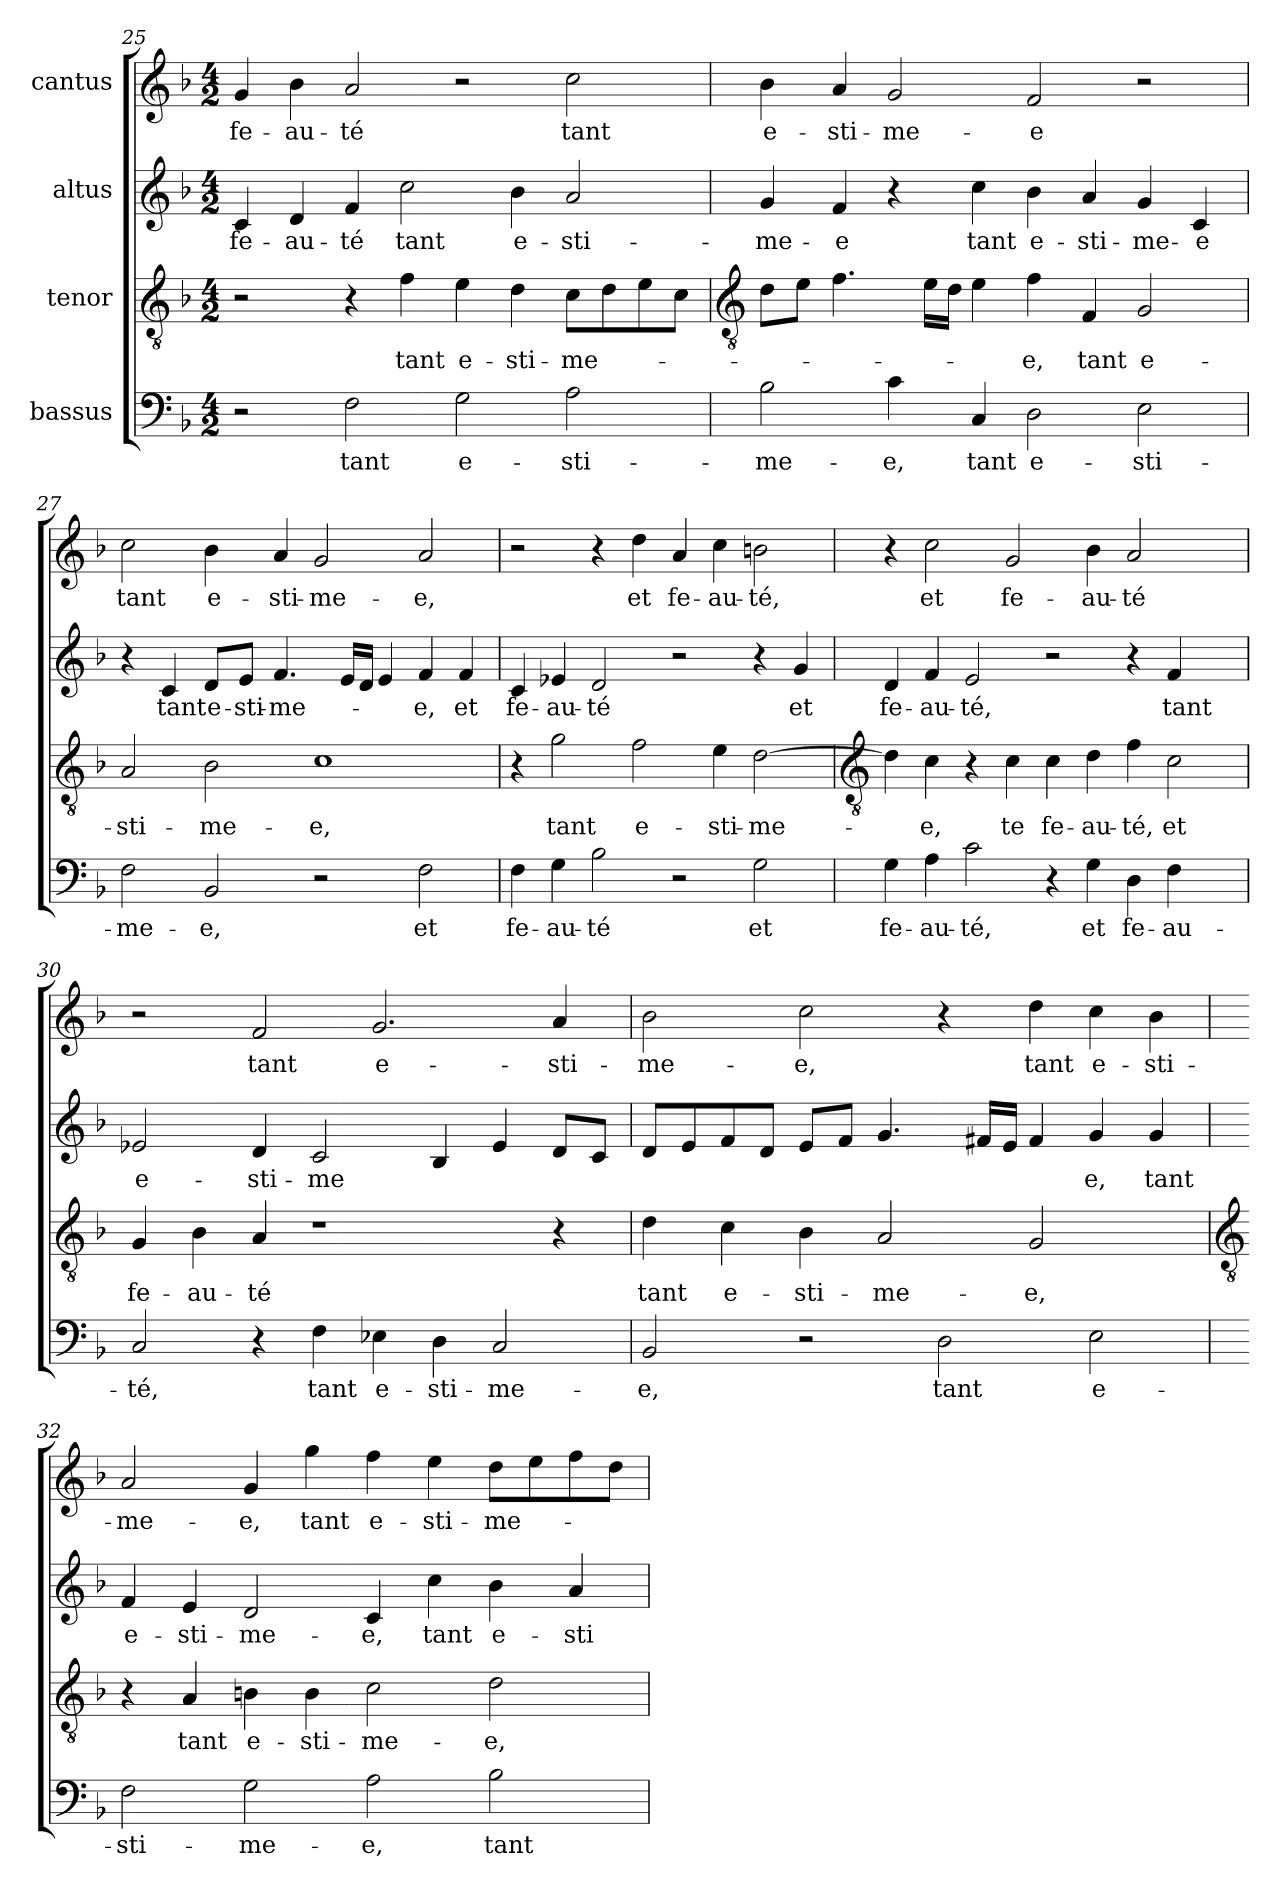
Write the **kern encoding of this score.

**kern	**text	**kern	**text	**kern	**text	**kern	**text
*part4	*part4	*part3	*part3	*part2	*part2	*part1	*part1
*staff4	*staff4	*staff3	*staff3	*staff2	*staff2	*staff1	*staff1
*I"bassus	*	*I"tenor	*	*I"altus	*	*I"cantus	*
*clefF4	*	*clefGv2	*	*clefG2	*	*clefG2	*
*k[b-]	*	*k[b-]	*	*k[b-]	*	*k[b-]	*
*F:	*	*F:	*	*F:	*	*F:	*
*M4/2	*	*M4/2	*	*M4/2	*	*M4/2	*
=25	=25	=25	=25	=25	=25	=25	=25
!	!	!	!	!	!LO:LY:b	!	!LO:LY:b
2r	.	2r	.	4c	fe-	4g	fe-
!	!	!	!	!	!LO:LY:b	!	!LO:LY:b
.	.	.	.	4d	-au-	4b-	-au-
!	!LO:LY:b	!	!	!	!LO:LY:b	!	!LO:LY:b
2F	tant	4r	.	4f	-té	2a	-té
!	!	!	!LO:LY:b	!	!LO:LY:b	!	!
.	.	4f	tant	2cc	tant	.	.
!	!LO:LY:b	!	!LO:LY:b	!	!	!	!
2G	e-	4e	e-	.	.	2r	.
!	!	!	!LO:LY:b	!	!LO:LY:b	!	!
.	.	4d	-sti-	4b-	e-	.	.
!	!LO:LY:b	!	!LO:LY:b	!	!LO:LY:b	!	!LO:LY:b
2A	-sti-	8cL	-me-	2a	-sti-	2cc	tant
.	.	8d	.	.	.	.	.
.	.	8e	.	.	.	.	.
.	.	8cJ	.	.	.	.	.
!!LO:LB:g=z
=26	=26	=26	=26	=26	=26	=26	=26
*	*	*clefGv2	*	*	*	*	*
!	!LO:LY:b	!	!	!	!LO:LY:b	!	!LO:LY:b
2B-	-me-	8dL	.	4g	-me-	4b-	e-
.	.	8eJ	.	.	.	.	.
!	!	!	!	!	!LO:LY:b	!	!LO:LY:b
.	.	4.f	.	4f	-e	4a	-sti-
!	!LO:LY:b	!	!	!	!	!	!LO:LY:b
4c	-e,	.	.	4r	.	2g	-me-
.	.	16eLL	.	.	.	.	.
.	.	16dJJ	.	.	.	.	.
!	!LO:LY:b	!	!	!	!LO:LY:b	!	!
4C	tant	4e	.	4cc	tant	.	.
!	!LO:LY:b	!	!LO:LY:b	!	!LO:LY:b	!	!LO:LY:b
2D	e-	4f	-e,	4b-	e-	2f	-e
!	!	!	!LO:LY:b	!	!LO:LY:b	!	!
.	.	4F	tant	4a	-sti-	.	.
!	!LO:LY:b	!	!LO:LY:b	!	!LO:LY:b	!	!
2E	-sti-	2G	e-	4g	-me-	2r	.
!	!	!	!	!	!LO:LY:b	!	!
.	.	.	.	4c	-e	.	.
=27	=27	=27	=27	=27	=27	=27	=27
!	!LO:LY:b	!	!LO:LY:b	!	!	!	!LO:LY:b
2F	-me-	2A	-sti-	4r	.	2cc	tant
!	!	!	!	!	!LO:LY:b	!	!
.	.	.	.	4c	tant	.	.
!	!LO:LY:b	!	!LO:LY:b	!	!LO:LY:b	!	!LO:LY:b
2BB-	-e,	2B-	-me-	8dL	e-	4b-	e-
!	!	!	!	!	!LO:LY:b	!	!
.	.	.	.	8eJ	-sti-	.	.
!	!	!	!	!	!LO:LY:b	!	!LO:LY:b
.	.	.	.	4.f	-me-	4a	-sti-
!	!	!	!LO:LY:b	!	!	!	!LO:LY:b
2r	.	1c	-e,	.	.	2g	-me-
.	.	.	.	16eLL	.	.	.
.	.	.	.	16dJJ	.	.	.
.	.	.	.	4e	.	.	.
!	!LO:LY:b	!	!	!	!LO:LY:b	!	!LO:LY:b
2F	et	.	.	4f	-e,	2a	-e,
!	!	!	!	!	!LO:LY:b	!	!
.	.	.	.	4f	et	.	.
=28	=28	=28	=28	=28	=28	=28	=28
!	!LO:LY:b	!	!	!	!LO:LY:b	!	!
4F	fe-	4r	.	4c	fe-	2r	.
!	!LO:LY:b	!	!LO:LY:b	!	!LO:LY:b	!	!
4G	-au-	2g	tant	4e-X	-au-	.	.
!	!LO:LY:b	!	!	!	!LO:LY:b	!	!
2B-	-té	.	.	2d	-té	4r	.
!	!	!	!LO:LY:b	!	!	!	!LO:LY:b
.	.	2f	e-	.	.	4dd	et
!	!	!	!	!	!	!	!LO:LY:b
2r	.	.	.	2r	.	4a	fe-
!	!	!	!LO:LY:b	!	!	!	!LO:LY:b
.	.	4e	-sti-	.	.	4cc	-au-
!	!LO:LY:b	!	!LO:LY:b	!	!	!	!LO:LY:b
2G	et	[2d	-me-	4r	.	2bn	-té,
!	!	!	!	!	!LO:LY:b	!	!
.	.	.	.	4g	et	.	.
!!LO:LB:g=z
=29	=29	=29	=29	=29	=29	=29	=29
*	*	*clefGv2	*	*	*	*	*
!	!LO:LY:b	!	!	!	!LO:LY:b	!	!
4G	fe-	4d]	.	4d	fe-	4r	.
!	!LO:LY:b	!	!LO:LY:b	!	!LO:LY:b	!	!LO:LY:b
4A	-au-	4c	-e,	4f	-au-	2cc	et
!	!LO:LY:b	!	!	!	!LO:LY:b	!	!
2c	-té,	4r	.	2e	-té,	.	.
!	!	!	!LO:LY:b	!	!	!	!LO:LY:b
.	.	4c	te	.	.	2g	fe-
!	!	!	!LO:LY:b	!	!	!	!
4r	.	4c	fe-	2r	.	.	.
!	!LO:LY:b	!	!LO:LY:b	!	!	!	!LO:LY:b
4G	et	4d	-au-	.	.	4b-	-au-
!	!LO:LY:b	!	!LO:LY:b	!	!	!	!LO:LY:b
4D	fe-	4f	-té,	4r	.	2a	-té
!	!LO:LY:b	!	!LO:LY:b	!	!LO:LY:b	!	!
4F	-au-	2c	et	4f	tant	.	.
4ryy	.	.	.	4ryy	.	4ryy	.
=30	=30	=30	=30	=30	=30	=30	=30
!	!LO:LY:b	!	!LO:LY:b	!	!LO:LY:b	!	!
2C	-té,	4G	fe-	2e-X	e-	2r	.
!	!	!	!LO:LY:b	!	!	!	!
.	.	4B-	-au-	.	.	.	.
!	!	!	!LO:LY:b	!	!LO:LY:b	!	!LO:LY:b
4r	.	4A	-té	4d	-sti-	2f	tant
!	!LO:LY:b	!	!	!	!LO:LY:b	!	!
4F	tant	1r	.	2c	-me	.	.
!	!LO:LY:b	!	!	!	!	!	!LO:LY:b
4E-X	e-	.	.	.	.	2.g	e-
!	!LO:LY:b	!	!	!	!	!	!
4D	-sti-	.	.	4B-	.	.	.
!	!LO:LY:b	!	!	!	!	!	!
2C	-me-	.	.	4e-	.	.	.
!	!	!	!	!	!	!	!LO:LY:b
.	.	4r	.	8dL	.	4a	-sti-
.	.	.	.	8cJ	.	.	.
=31	=31	=31	=31	=31	=31	=31	=31
!	!LO:LY:b	!	!LO:LY:b	!	!	!	!LO:LY:b
2BB-	-e,	4d	tant	8dL	.	2b-	-me-
.	.	.	.	8e	.	.	.
!	!	!	!LO:LY:b	!	!	!	!
.	.	4c	e-	8f	.	.	.
.	.	.	.	8dJ	.	.	.
!	!	!	!LO:LY:b	!	!	!	!LO:LY:b
2r	.	4B-	-sti-	8eL	.	2cc	-e,
.	.	.	.	8fJ	.	.	.
!	!	!	!LO:LY:b	!	!	!	!
.	.	2A	-me-	4.g	.	.	.
!	!LO:LY:b	!	!	!	!	!	!
2D	tant	.	.	.	.	4r	.
.	.	.	.	16f#XLL	.	.	.
.	.	.	.	16eJJ	.	.	.
!	!	!	!LO:LY:b	!	!	!	!LO:LY:b
.	.	2G	-e,	4f#	.	4dd	tant
!	!LO:LY:b	!	!	!	!LO:LY:b	!	!LO:LY:b
2E	e-	.	.	4g	e,	4cc	e-
!	!	!	!	!	!LO:LY:b	!	!LO:LY:b
.	.	4ryy	.	4g	tant	4b-	-sti-
!!LO:LB:g=z
=32	=32	=32	=32	=32	=32	=32	=32
*	*	*clefGv2	*	*	*	*	*
!	!LO:LY:b	!	!	!	!LO:LY:b	!	!LO:LY:b
2F	-sti-	4r	.	4f	e-	2a	-me-
!	!	!	!LO:LY:b	!	!LO:LY:b	!	!
.	.	4A	tant	4e	-sti-	.	.
!	!LO:LY:b	!	!LO:LY:b	!	!LO:LY:b	!	!LO:LY:b
2G	-me-	4Bn	e-	2d	-me-	4g	-e,
!	!	!	!LO:LY:b	!	!	!	!LO:LY:b
.	.	4B	-sti-	.	.	4gg	tant
!	!LO:LY:b	!	!LO:LY:b	!	!LO:LY:b	!	!LO:LY:b
2A	-e,	2c	-me-	4c	-e,	4ff	e-
!	!	!	!	!	!LO:LY:b	!	!LO:LY:b
.	.	.	.	4cc	tant	4ee	-sti-
!	!LO:LY:b	!	!LO:LY:b	!	!LO:LY:b	!	!LO:LY:b
2B-	tant	2d	-e,	4b-	e-	8ddL	-me-
.	.	.	.	.	.	8ee	.
!	!	!	!	!	!LO:LY:b	!	!
.	.	.	.	4a	-sti-	8ff	.
.	.	.	.	.	.	8ddJ	.
=	=	=	=	=	=	=	=
*-	*-	*-	*-	*-	*-	*-	*-
